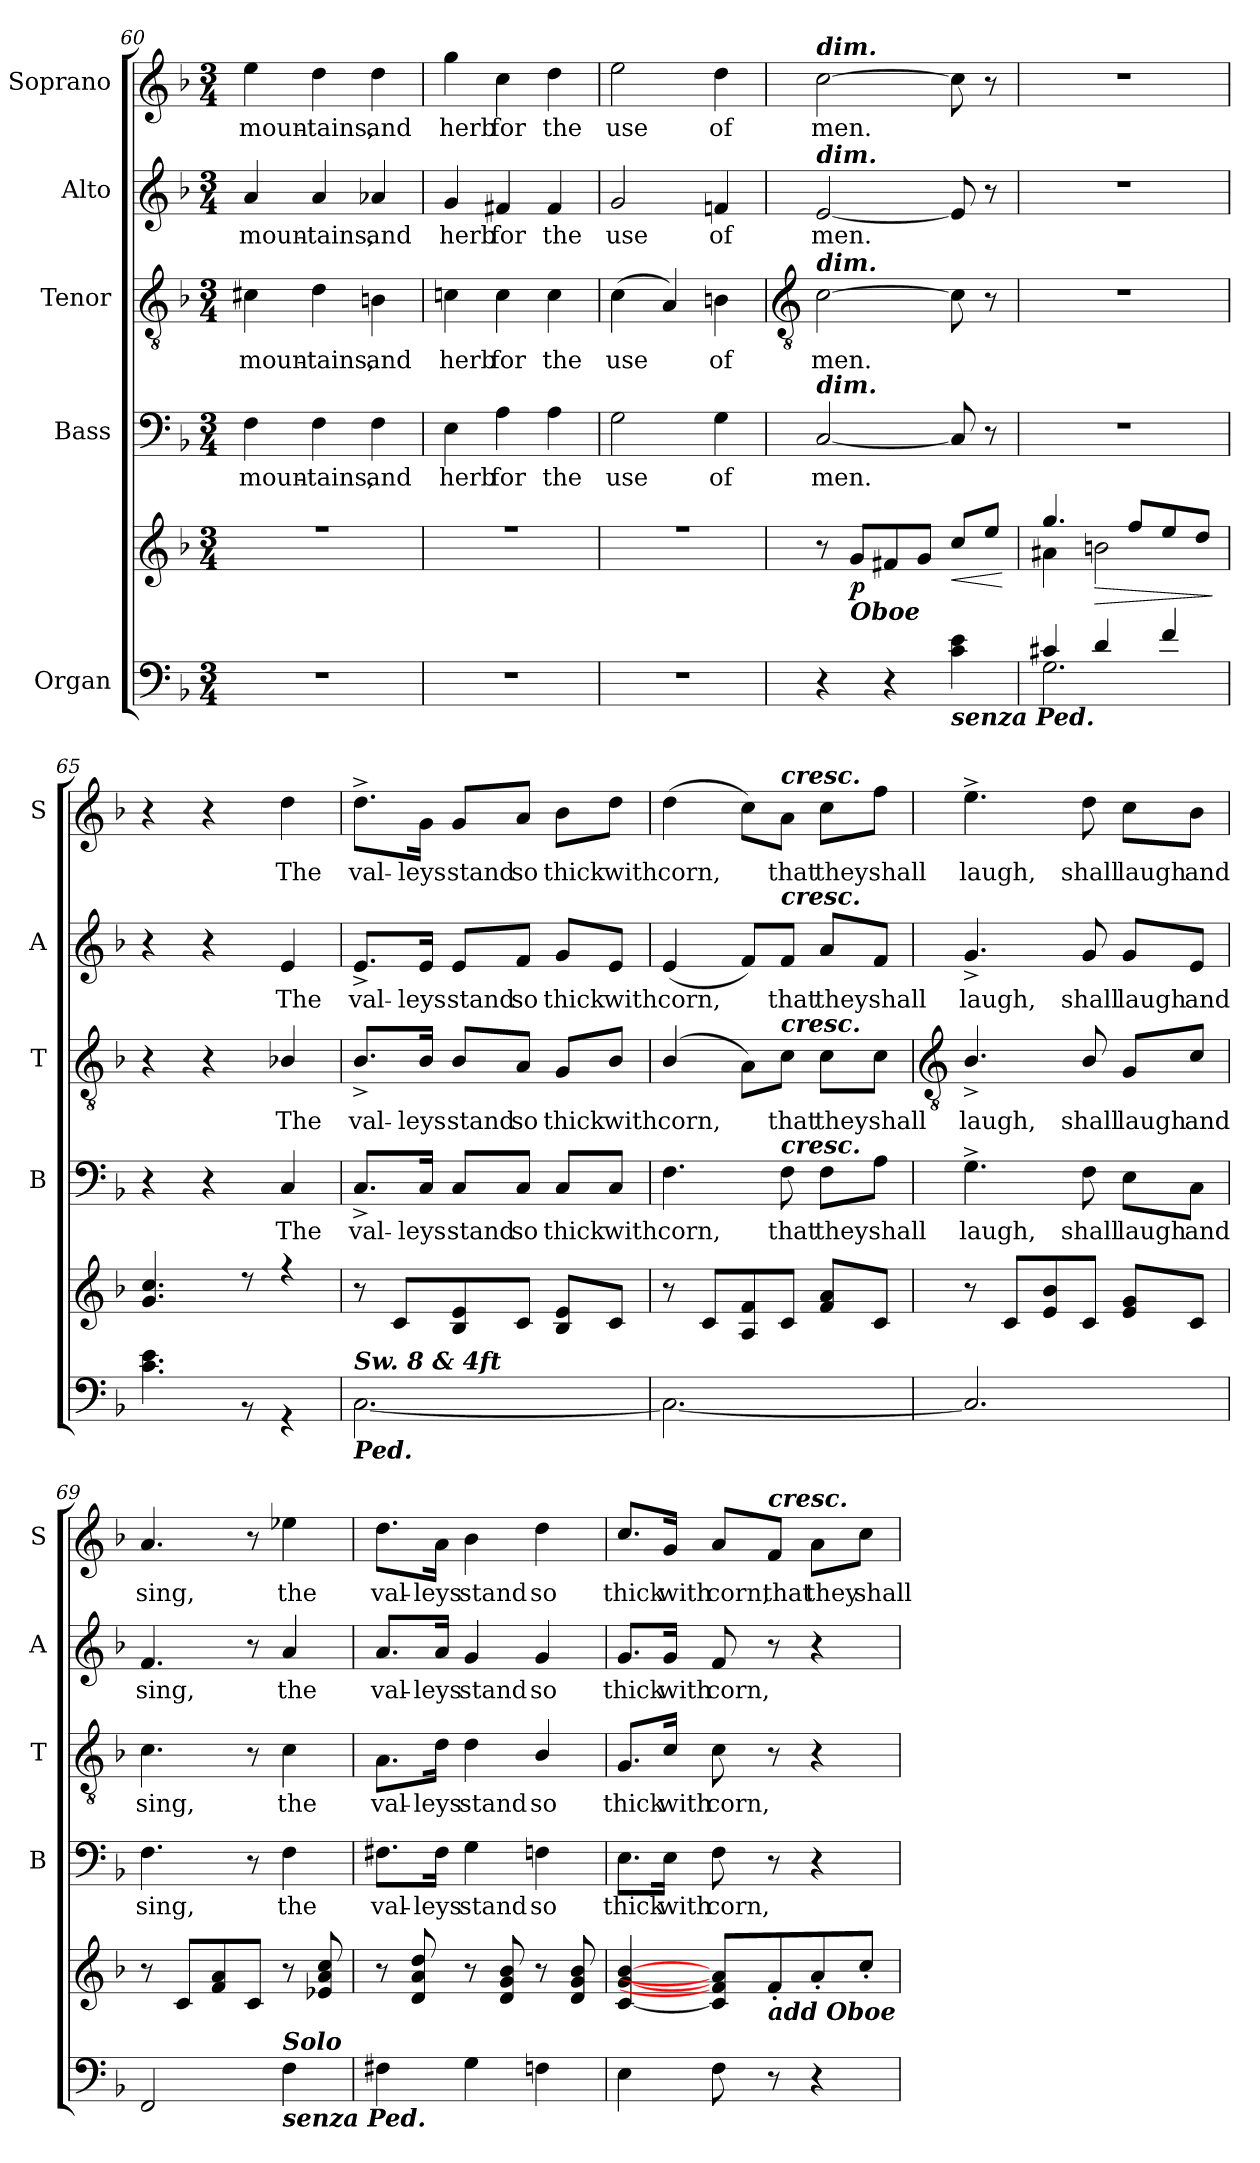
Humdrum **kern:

**kern	**kern	**dynam	**kern	**text	**kern	**text	**kern	**text	**kern	**text
*part5	*part5	*part5	*part4	*part4	*part3	*part3	*part2	*part2	*part1	*part1
*staff6	*staff5	*staff5/6	*staff4	*staff4	*staff3	*staff3	*staff2	*staff2	*staff1	*staff1
*I"Organ	*	*	*I"Bass	*	*I"Tenor	*	*I"Alto	*	*I"Soprano	*
*	*	*	*I'B	*	*I'T	*	*I'A	*	*I'S	*
*clefF4	*clefG2	*	*clefF4	*	*clefGv2	*	*clefG2	*	*clefG2	*
*k[b-]	*k[b-]	*	*k[b-]	*	*k[b-]	*	*k[b-]	*	*k[b-]	*
*F:	*F:	*	*F:	*	*F:	*	*F:	*	*F:	*
*M3/4	*M3/4	*	*M3/4	*	*M3/4	*	*M3/4	*	*M3/4	*
=60	=60	=60	=60	=60	=60	=60	=60	=60	=60	=60
!LO:N:vis=1	!LO:N:vis=1	!	!	!LO:LY:b	!	!LO:LY:b	!	!LO:LY:b	!	!LO:LY:b
*	*^	*	*	*	*	*	*	*	*	*
2.r	2.r	2.ryy	.	4F	moun-	4c#X	moun-	4a	moun-	4ee	moun-
!	!	!	!	!	!LO:LY:b	!	!LO:LY:b	!	!LO:LY:b	!	!LO:LY:b
.	.	.	.	4F	-tains,	4d	-tains,	4a	-tains,	4dd	-tains,
!	!	!	!	!	!LO:LY:b	!	!LO:LY:b	!	!LO:LY:b	!	!LO:LY:b
.	.	.	.	4F	and	4Bn	and	4a-X	and	4dd	and
=61	=61	=61	=61	=61	=61	=61	=61	=61	=61	=61	=61
!LO:N:vis=1	!LO:N:vis=1	!	!	!	!LO:LY:b	!	!LO:LY:b	!	!LO:LY:b	!	!LO:LY:b
2.r	2.r	2.ryy	.	4E	herb	4cn	herb	4g	herb	4gg	herb
!	!	!	!	!	!LO:LY:b	!	!LO:LY:b	!	!LO:LY:b	!	!LO:LY:b
.	.	.	.	4A	for	4c	for	4f#X	for	4cc	for
!	!	!	!	!	!LO:LY:b	!	!LO:LY:b	!	!LO:LY:b	!	!LO:LY:b
.	.	.	.	4A	the	4c	the	4f#	the	4dd	the
=62	=62	=62	=62	=62	=62	=62	=62	=62	=62	=62	=62
!LO:N:vis=1	!LO:N:vis=1	!	!	!	!LO:LY:b	!	!LO:LY:b	!	!LO:LY:b	!	!LO:LY:b
2.r	2.r	2.ryy	.	2G	use	(<4c	use	2g	use	2ee	use
.	.	.	.	.	.	4A)	.	.	.	.	.
!	!	!	!	!	!LO:LY:b	!	!LO:LY:b	!	!LO:LY:b	!	!LO:LY:b
.	.	.	.	4G	of	4Bn	of	4fn	of	4dd	of
!!LO:LB:g=z
=63	=63	=63	=63	=63	=63	=63	=63	=63	=63	=63	=63
*	*	*	*	*	*	*clefGv2	*	*	*	*	*
*^	*	*	*	*	*	*	*	*	*	*	*
!	!	!	!	!	!	!	!	!	!	!	!LO:TX:a:Bi:t=dim.	!
!	!	!	!	!	!	!	!	!	!LO:TX:a:Bi:t=dim.	!	!	!
!	!	!	!	!	!	!	!LO:TX:a:Bi:t=dim.	!	!	!	!	!
!	!	!	!	!	!LO:TX:a:Bi:t=dim.	!	!	!	!	!	!	!
!	!	!	!	!	!	!LO:LY:b	!	!LO:LY:b	!	!LO:LY:b	!	!LO:LY:b
2ryy	4r	8r	2ryy	.	[2C	men.	[2c	men.	[2e	men.	[2cc	men.
!	!	!LO:TX:b:Bi:t=Oboe	!	!	!	!	!	!	!	!	!	!
!	!	!	!	!LO:DY:b	!	!	!	!	!	!	!	!
.	.	8g/L	.	p	.	.	.	.	.	.	.	.
.	4r	8f#X/	.	.	.	.	.	.	.	.	.	.
.	.	8g/J	.	.	.	.	.	.	.	.	.	.
!LO:TX:b:Bi:t=senza Ped.	!	!	!	!	!	!	!	!	!	!	!	!
!	!	!	!	!LO:HP:b	!	!	!	!	!	!	!	!
8ryy	4c\ 4e\	8cc/L	8ryy	<	8C]	.	8c]	.	8e]	.	8cc]	.
8ryy	.	8ee/J	8ryy	.	8r	.	8r	.	8r	.	8r	.
*v	*v	*	*	*	*	*	*	*	*	*	*	*
*	*v	*v	*	*	*	*	*	*	*	*	*
.	.	[	.	.	.	.	.	.	.	.
=64	=64	=64	=64	=64	=64	=64	=64	=64	=64	=64
*^	*^	*	*	*	*	*	*	*	*	*
!	!	!	!	!	!LO:N:vis=1	!	!LO:N:vis=1	!	!LO:N:vis=1	!	!LO:N:vis=1	!
4c#X/	2.G\	4.gg/	4a#X\	.	2.r	.	2.r	.	2.r	.	2.r	.
!	!	!	!	!LO:HP:b	!	!	!	!	!	!	!	!
4d/	.	.	2bn\	>	.	.	.	.	.	.	.	.
.	.	8ff/L	.	.	.	.	.	.	.	.	.	.
4f/	.	8ee/	.	.	.	.	.	.	.	.	.	.
.	.	8dd/J	.	.	.	.	.	.	.	.	.	.
*v	*v	*	*	*	*	*	*	*	*	*	*	*
*	*v	*v	*	*	*	*	*	*	*	*	*
.	.	]	.	.	.	.	.	.	.	.
=65	=65	=65	=65	=65	=65	=65	=65	=65	=65	=65
*^	*^	*	*	*	*	*	*	*	*	*
2.ryy	4.c\ 4.e\	4.g/ 4.cc/	2.ryy	.	4r	.	4r	.	4r	.	4r	.
.	.	.	.	.	4r	.	4r	.	4r	.	4r	.
.	8r	8r	.	.	.	.	.	.	.	.	.	.
!	!	!	!	!	!	!LO:LY:b	!	!LO:LY:b	!	!LO:LY:b	!	!LO:LY:b
.	4r	4r	.	.	4C/	The	4B-X/	The	4e	The	4dd	The
=66	=66	=66	=66	=66	=66	=66	=66	=66	=66	=66	=66	=66
!LO:TX:b:Bi:t=Ped.	!	!	!	!	!	!	!	!	!	!	!	!
!LO:TX:a:Bi:t=Sw. 8 & 4ft	!	!	!	!	!	!	!	!	!	!	!	!
!	!	!	!	!	!	!LO:LY:b	!	!LO:LY:b	!	!LO:LY:b	!	!LO:LY:b
2.ryy	[2.C\	8r	2ryy	.	8.C^/L	val-	8.B-^/L	val-	8.e^/L	val-	8.dd^\L	val-
.	.	8c/L	.	.	.	.	.	.	.	.	.	.
!	!	!	!	!	!	!LO:LY:b	!	!LO:LY:b	!	!LO:LY:b	!	!LO:LY:b
.	.	.	.	.	16C/Jk	-leys	16B-/Jk	-leys	16e/Jk	-leys	16g\Jk	-leys
!	!	!	!	!	!	!LO:LY:b	!	!LO:LY:b	!	!LO:LY:b	!	!LO:LY:b
.	.	8B-/ 8e/	.	.	8C/L	stand	8B-/L	stand	8e/L	stand	8g/L	stand
!	!	!	!	!	!	!LO:LY:b	!	!LO:LY:b	!	!LO:LY:b	!	!LO:LY:b
.	.	8c/J	.	.	8C/J	so	8A/J	so	8f/J	so	8a/J	so
!	!	!	!	!	!	!LO:LY:b	!	!LO:LY:b	!	!LO:LY:b	!	!LO:LY:b
.	.	8B-/ 8e/L	8ryy	.	8C/L	thick	8G/L	thick	8g/L	thick	8b-\L	thick
!	!	!	!	!	!	!LO:LY:b	!	!LO:LY:b	!	!LO:LY:b	!	!LO:LY:b
.	.	8c/J	8ryy	.	8C/J	with	8B-/J	with	8e/J	with	8dd\J	with
=67	=67	=67	=67	=67	=67	=67	=67	=67	=67	=67	=67	=67
!	!	!	!	!	!	!LO:LY:b	!	!LO:LY:b	!	!LO:LY:b	!	!LO:LY:b
2.ryy	2.C\_	8r	2ryy	.	4.F\	corn,	(<4B-/	corn,	(<4e	corn,	(>4dd	corn,
.	.	8c/L	.	.	.	.	.	.	.	.	.	.
.	.	8A/ 8f/	.	.	.	.	8A\L)	.	8f/L)	.	8cc\L)	.
!	!	!	!	!	!	!	!	!	!	!	!LO:TX:a:Bi:t=cresc.	!
!	!	!	!	!	!	!	!	!	!LO:TX:a:Bi:t=cresc.	!	!	!
!	!	!	!	!	!	!	!LO:TX:a:Bi:t=cresc.	!	!	!	!	!
!	!	!	!	!	!LO:TX:a:Bi:t=cresc.	!	!	!	!	!	!	!
!	!	!	!	!	!	!LO:LY:b	!	!LO:LY:b	!	!LO:LY:b	!	!LO:LY:b
.	.	8c/J	.	.	8F	that	8c\J	that	8f/J	that	8a\J	that
!	!	!	!	!	!	!LO:LY:b	!	!LO:LY:b	!	!LO:LY:b	!	!LO:LY:b
.	.	8f/ 8a/L	8ryy	.	8F\L	they	8c\L	they	8a/L	they	8cc\L	they
!	!	!	!	!	!	!LO:LY:b	!	!LO:LY:b	!	!LO:LY:b	!	!LO:LY:b
.	.	8c/J	8ryy	.	8A\J	shall	8c\J	shall	8f/J	shall	8ff\J	shall
*v	*v	*	*	*	*	*	*	*	*	*	*	*
*	*v	*v	*	*	*	*	*	*	*	*	*
!!LO:LB:g=z
=68	=68	=68	=68	=68	=68	=68	=68	=68	=68	=68
*	*	*	*	*	*clefGv2	*	*	*	*	*
*	*^	*	*	*	*	*	*	*	*	*
!	!	!	!	!	!LO:LY:b	!	!LO:LY:b	!	!LO:LY:b	!	!LO:LY:b
*	*v	*v	*	*	*	*	*	*	*	*	*
2.C]	8r	.	4.G^	laugh,	4.B-^/	laugh,	4.g^	laugh,	4.ee^	laugh,
.	8cL	.	.	.	.	.	.	.	.	.
.	8e 8b-	.	.	.	.	.	.	.	.	.
!	!	!	!	!LO:LY:b	!	!LO:LY:b	!	!LO:LY:b	!	!LO:LY:b
.	8cJ	.	8F	shall	8B-/	shall	8g	shall	8dd	shall
!	!	!	!	!LO:LY:b	!	!LO:LY:b	!	!LO:LY:b	!	!LO:LY:b
.	8e 8gL	.	8E\L	laugh	8G/L	laugh	8g/L	laugh	8cc\L	laugh
!	!	!	!	!LO:LY:b	!	!LO:LY:b	!	!LO:LY:b	!	!LO:LY:b
.	8cJ	.	8C\J	and	8c/J	and	8e/J	and	8b-\J	and
=69	=69	=69	=69	=69	=69	=69	=69	=69	=69	=69
!	!	!	!	!LO:LY:b	!	!LO:LY:b	!	!LO:LY:b	!	!LO:LY:b
2FF/	8r	.	4.F	sing,	4.c	sing,	4.f	sing,	4.a	sing,
.	8cL	.	.	.	.	.	.	.	.	.
.	8f 8a	.	.	.	.	.	.	.	.	.
.	8cJ	.	8r	.	8r	.	8r	.	8r	.
!LO:TX:a:Bi:t=Solo	!	!	!	!	!	!	!	!	!	!
!LO:TX:b:Bi:t=senza Ped.	!	!	!	!	!	!	!	!	!	!
!	!	!	!	!LO:LY:b	!	!LO:LY:b	!	!LO:LY:b	!	!LO:LY:b
4F	8r	.	4F	the	4c	the	4a	the	4ee-X	the
.	8e-X 8a 8cc	.	.	.	.	.	.	.	.	.
=70	=70	=70	=70	=70	=70	=70	=70	=70	=70	=70
!	!	!	!	!LO:LY:b	!	!LO:LY:b	!	!LO:LY:b	!	!LO:LY:b
4F#X	8r	.	8.F#X\L	val-	8.A\L	val-	8.a/L	val-	8.dd\L	val-
.	8d 8a 8dd	.	.	.	.	.	.	.	.	.
!	!	!	!	!LO:LY:b	!	!LO:LY:b	!	!LO:LY:b	!	!LO:LY:b
.	.	.	16F#\Jk	-leys	16d\Jk	-leys	16a/Jk	-leys	16a\Jk	-leys
!	!	!	!	!LO:LY:b	!	!LO:LY:b	!	!LO:LY:b	!	!LO:LY:b
4G	8r	.	4G	stand	4d	stand	4g	stand	4b-	stand
.	8d 8g 8b-	.	.	.	.	.	.	.	.	.
!	!	!	!	!LO:LY:b	!	!LO:LY:b	!	!LO:LY:b	!	!LO:LY:b
4Fn	8r	.	4Fn	so	4B-/	so	4g	so	4dd	so
.	8d 8g 8b-	.	.	.	.	.	.	.	.	.
=71	=71	=71	=71	=71	=71	=71	=71	=71	=71	=71
!	!	!	!	!LO:LY:b	!	!LO:LY:b	!	!LO:LY:b	!	!LO:LY:b
4E	[4c [4g [4b-	.	8.E\L	thick	8.G/L	thick	8.g/L	thick	8.cc/L	thick
!	!	!	!	!LO:LY:b	!	!LO:LY:b	!	!LO:LY:b	!	!LO:LY:b
.	.	.	16E\Jk	with	16c/Jk	with	16g/Jk	with	16g/Jk	with
!	!	!	!	!LO:LY:b	!	!LO:LY:b	!	!LO:LY:b	!	!LO:LY:b
8F	8c] 8f] 8a]L	.	8F	corn,	8c	corn,	8f	corn,	8a/L	corn,
!	!	!	!	!	!	!	!	!	!LO:TX:a:Bi:t=cresc.	!
!	!LO:TX:b:Bi:t=add Oboe	!	!	!	!	!	!	!	!	!
!	!	!	!	!	!	!	!	!	!	!LO:LY:b
8r	8f'	.	8r	.	8r	.	8r	.	8f/J	that
!	!	!	!	!	!	!	!	!	!	!LO:LY:b
4r	8a'	.	4r	.	4r	.	4r	.	8a\L	they
!	!	!	!	!	!	!	!	!	!	!LO:LY:b
.	8cc'J	.	.	.	.	.	.	.	8cc\J	shall
=	=	=	=	=	=	=	=	=	=	=
*-	*-	*-	*-	*-	*-	*-	*-	*-	*-	*-
